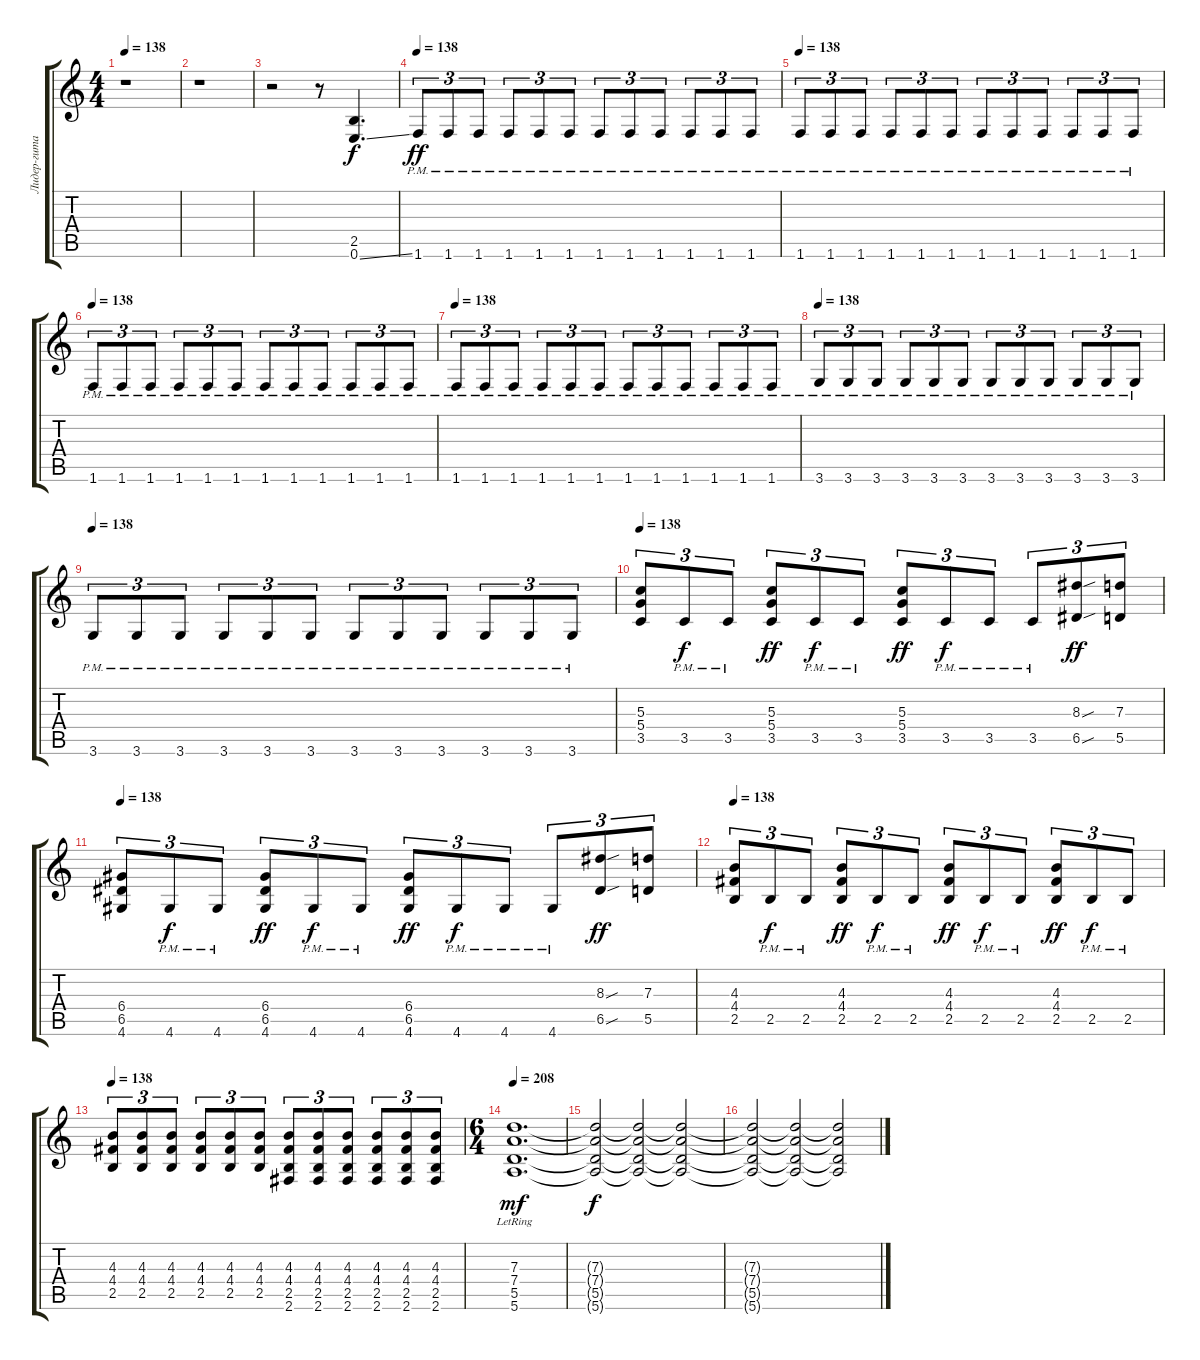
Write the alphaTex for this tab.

\track ("Лидер-гитара (Ацтенну)" "Лидер-гита") {instrument distortionguitar}
\staff {score tabs}
\tuning (E4 B3 G3 D3 A2 E2) {hide}
\ts (4 4)
\tempo 138
\clef g2
\ks c
r.1{dy f} |
r.1 |
r.2 r.8 (2.5 0.6{ss}).4{d} |
\tempo 138
1.6{pm}.8{tu (3 2) dy ff} 1.6{pm}.8{tu (3 2)} 1.6{pm}.8{tu (3 2)} 1.6{pm}.8{tu (3 2)} 1.6{pm}.8{tu (3 2)} 1.6{pm}.8{tu (3 2)} 1.6{pm}.8{tu (3 2)} 1.6{pm}.8{tu (3 2)} 1.6{pm}.8{tu (3 2)} 1.6{pm}.8{tu (3 2)} 1.6{pm}.8{tu (3 2)} 1.6{pm}.8{tu (3 2)} |
\tempo 138
1.6{pm}.8{tu (3 2)} 1.6{pm}.8{tu (3 2)} 1.6{pm}.8{tu (3 2)} 1.6{pm}.8{tu (3 2)} 1.6{pm}.8{tu (3 2)} 1.6{pm}.8{tu (3 2)} 1.6{pm}.8{tu (3 2)} 1.6{pm}.8{tu (3 2)} 1.6{pm}.8{tu (3 2)} 1.6{pm}.8{tu (3 2)} 1.6{pm}.8{tu (3 2)} 1.6{pm}.8{tu (3 2)} |
\tempo 138
1.6{pm}.8{tu (3 2)} 1.6{pm}.8{tu (3 2)} 1.6{pm}.8{tu (3 2)} 1.6{pm}.8{tu (3 2)} 1.6{pm}.8{tu (3 2)} 1.6{pm}.8{tu (3 2)} 1.6{pm}.8{tu (3 2)} 1.6{pm}.8{tu (3 2)} 1.6{pm}.8{tu (3 2)} 1.6{pm}.8{tu (3 2)} 1.6{pm}.8{tu (3 2)} 1.6{pm}.8{tu (3 2)} |
\tempo 138
1.6{pm}.8{tu (3 2)} 1.6{pm}.8{tu (3 2)} 1.6{pm}.8{tu (3 2)} 1.6{pm}.8{tu (3 2)} 1.6{pm}.8{tu (3 2)} 1.6{pm}.8{tu (3 2)} 1.6{pm}.8{tu (3 2)} 1.6{pm}.8{tu (3 2)} 1.6{pm}.8{tu (3 2)} 1.6{pm}.8{tu (3 2)} 1.6{pm}.8{tu (3 2)} 1.6{pm}.8{tu (3 2)} |
\tempo 138
3.6{pm}.8{tu (3 2)} 3.6{pm}.8{tu (3 2)} 3.6{pm}.8{tu (3 2)} 3.6{pm}.8{tu (3 2)} 3.6{pm}.8{tu (3 2)} 3.6{pm}.8{tu (3 2)} 3.6{pm}.8{tu (3 2)} 3.6{pm}.8{tu (3 2)} 3.6{pm}.8{tu (3 2)} 3.6{pm}.8{tu (3 2)} 3.6{pm}.8{tu (3 2)} 3.6{pm}.8{tu (3 2)} |
\tempo 138
3.6{pm}.8{tu (3 2)} 3.6{pm}.8{tu (3 2)} 3.6{pm}.8{tu (3 2)} 3.6{pm}.8{tu (3 2)} 3.6{pm}.8{tu (3 2)} 3.6{pm}.8{tu (3 2)} 3.6{pm}.8{tu (3 2)} 3.6{pm}.8{tu (3 2)} 3.6{pm}.8{tu (3 2)} 3.6{pm}.8{tu (3 2)} 3.6{pm}.8{tu (3 2)} 3.6{pm}.8{tu (3 2)} |
\tempo 138
(5.3 5.4 3.5).8{tu (3 2)} 3.5{pm}.8{tu (3 2) dy f} 3.5{pm}.8{tu (3 2)} (5.3 5.4 3.5).8{tu (3 2) dy ff} 3.5{pm}.8{tu (3 2) dy f} 3.5{pm}.8{tu (3 2)} (5.3 5.4 3.5).8{tu (3 2) dy ff} 3.5{pm}.8{tu (3 2) dy f} 3.5{pm}.8{tu (3 2)} 3.5{pm}.8{tu (3 2)} (8.3{sou} 6.5{sou}).8{tu (3 2) dy ff} (7.3 5.5).8{tu (3 2)} |
\tempo 138
(6.4 6.5 4.6).8{tu (3 2)} 4.6{pm}.8{tu (3 2) dy f} 4.6{pm}.8{tu (3 2)} (6.4 6.5 4.6).8{tu (3 2) dy ff} 4.6{pm}.8{tu (3 2) dy f} 4.6{pm}.8{tu (3 2)} (6.4 6.5 4.6).8{tu (3 2) dy ff} 4.6{pm}.8{tu (3 2) dy f} 4.6{pm}.8{tu (3 2)} 4.6{pm}.8{tu (3 2)} (8.3{sou} 6.5{sou}).8{tu (3 2) dy ff} (7.3 5.5).8{tu (3 2)} |
\tempo 138
(4.3 4.4 2.5).8{tu (3 2)} 2.5{pm}.8{tu (3 2) dy f} 2.5{pm}.8{tu (3 2)} (4.3 4.4 2.5).8{tu (3 2) dy ff} 2.5{pm}.8{tu (3 2) dy f} 2.5{pm}.8{tu (3 2)} (4.3 4.4 2.5).8{tu (3 2) dy ff} 2.5{pm}.8{tu (3 2) dy f} 2.5{pm}.8{tu (3 2)} (4.3 4.4 2.5).8{tu (3 2) dy ff} 2.5{pm}.8{tu (3 2) dy f} 2.5{pm}.8{tu (3 2)} |
\tempo 138
(4.3 4.4 2.5).8{tu (3 2)} (4.3 4.4 2.5).8{tu (3 2)} (4.3 4.4 2.5).8{tu (3 2)} (4.3 4.4 2.5).8{tu (3 2)} (4.3 4.4 2.5).8{tu (3 2)} (4.3 4.4 2.5).8{tu (3 2)} (4.3 4.4 2.5 2.6).8{tu (3 2)} (4.3 4.4 2.5 2.6).8{tu (3 2)} (4.3 4.4 2.5 2.6).8{tu (3 2)} (4.3 4.4 2.5 2.6).8{tu (3 2)} (4.3 4.4 2.5 2.6).8{tu (3 2)} (4.3 4.4 2.5 2.6).8{tu (3 2)} |
\ts (6 4)
\tempo 208
(7.3{lr} 7.4{lr} 5.5{lr} 5.6{lr}).1{d dy mf} |
(7.3{t} 7.4{t} 5.5{t} 5.6{t}).2{dy f} (7.3{t} 7.4{t} 5.5{t} 5.6{t}).2 (7.3{t} 7.4{t} 5.5{t} 5.6{t}).2 |
(7.3{t} 7.4{t} 5.5{t} 5.6{t}).2 (7.3{t} 7.4{t} 5.5{t} 5.6{t}).2 (7.3{t} 7.4{t} 5.5{t} 5.6{t}).2
